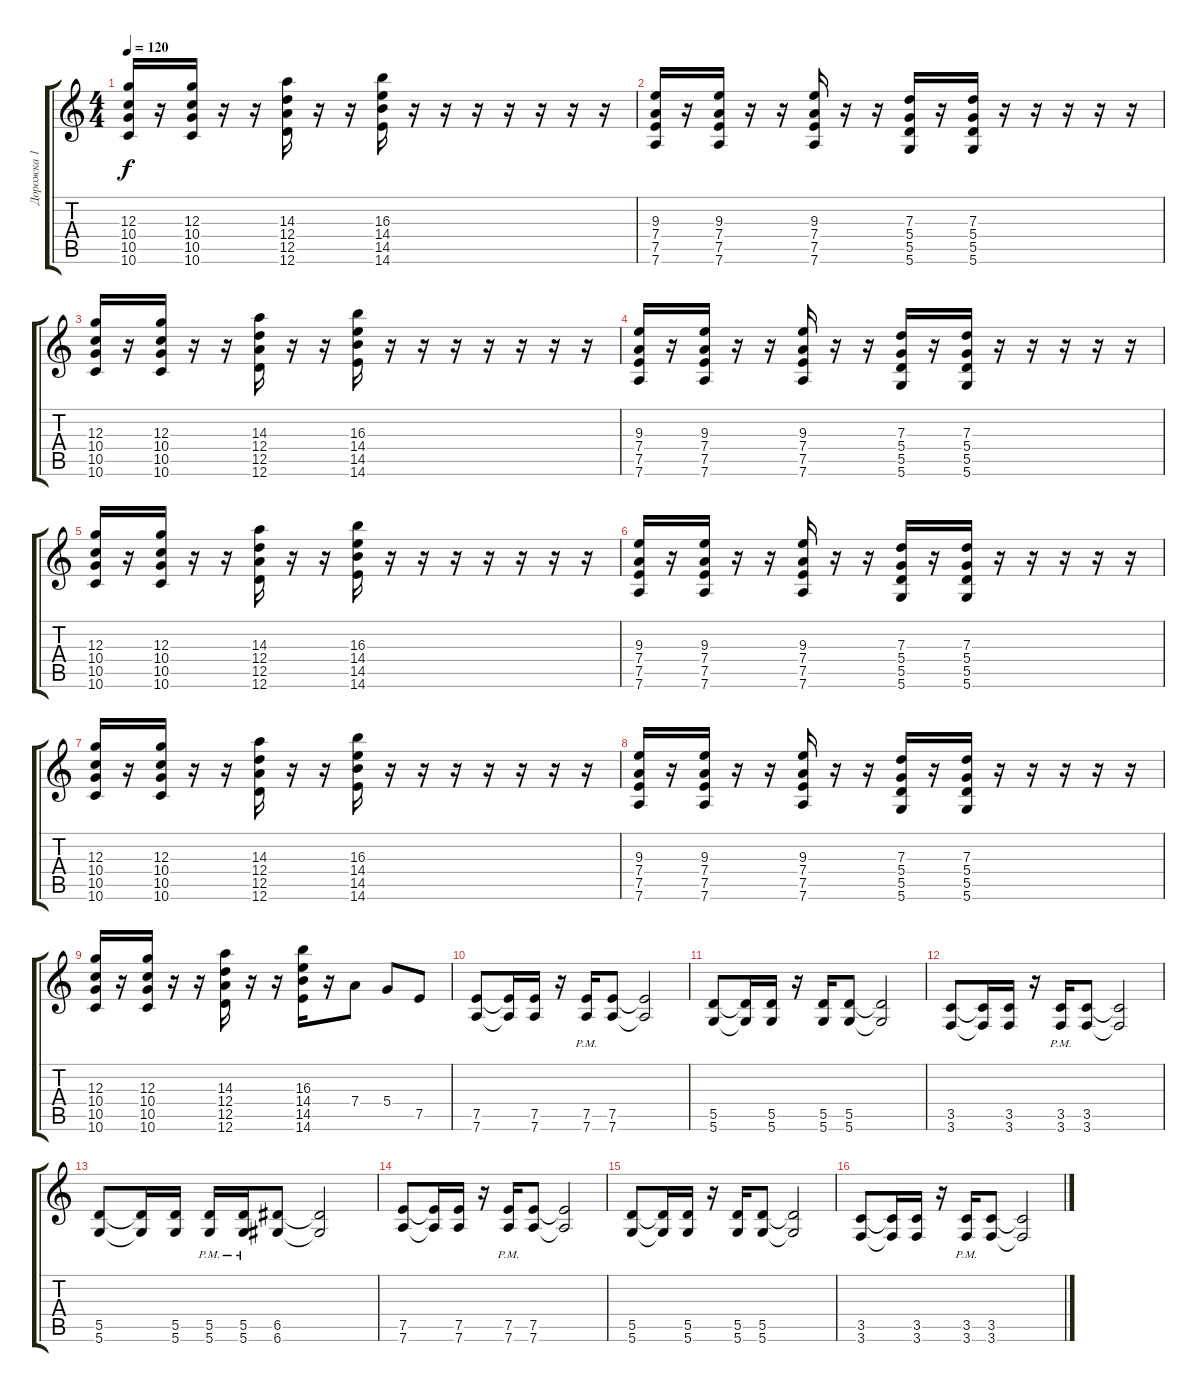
\track ("Дорожка 1" "Дорожка 1") {instrument distortionguitar}
\staff {score tabs}
\tuning (E4 B3 G3 D3 A2 D2) {hide}
\ts (4 4)
\tempo 120
\clef g2
\ks c
(12.3 10.4 10.5 10.6).16{dy f} r.16 (12.3 10.4 10.5 10.6).16 r.16 r.16 (14.3 12.4 12.5 12.6).16 r.16 r.16 (16.3 14.4 14.5 14.6).16 r.16 r.16 r.16 r.16 r.16 r.16 r.16 |
(9.3 7.4 7.5 7.6).16 r.16 (9.3 7.4 7.5 7.6).16 r.16 r.16 (9.3 7.4 7.5 7.6).16 r.16 r.16 (7.3 5.4 5.5 5.6).16 r.16 (7.3 5.4 5.5 5.6).16 r.16 r.16 r.16 r.16 r.16 |
(12.3 10.4 10.5 10.6).16 r.16 (12.3 10.4 10.5 10.6).16 r.16 r.16 (14.3 12.4 12.5 12.6).16 r.16 r.16 (16.3 14.4 14.5 14.6).16 r.16 r.16 r.16 r.16 r.16 r.16 r.16 |
(9.3 7.4 7.5 7.6).16 r.16 (9.3 7.4 7.5 7.6).16 r.16 r.16 (9.3 7.4 7.5 7.6).16 r.16 r.16 (7.3 5.4 5.5 5.6).16 r.16 (7.3 5.4 5.5 5.6).16 r.16 r.16 r.16 r.16 r.16 |
(12.3 10.4 10.5 10.6).16 r.16 (12.3 10.4 10.5 10.6).16 r.16 r.16 (14.3 12.4 12.5 12.6).16 r.16 r.16 (16.3 14.4 14.5 14.6).16 r.16 r.16 r.16 r.16 r.16 r.16 r.16 |
(9.3 7.4 7.5 7.6).16 r.16 (9.3 7.4 7.5 7.6).16 r.16 r.16 (9.3 7.4 7.5 7.6).16 r.16 r.16 (7.3 5.4 5.5 5.6).16 r.16 (7.3 5.4 5.5 5.6).16 r.16 r.16 r.16 r.16 r.16 |
(12.3 10.4 10.5 10.6).16 r.16 (12.3 10.4 10.5 10.6).16 r.16 r.16 (14.3 12.4 12.5 12.6).16 r.16 r.16 (16.3 14.4 14.5 14.6).16 r.16 r.16 r.16 r.16 r.16 r.16 r.16 |
(9.3 7.4 7.5 7.6).16 r.16 (9.3 7.4 7.5 7.6).16 r.16 r.16 (9.3 7.4 7.5 7.6).16 r.16 r.16 (7.3 5.4 5.5 5.6).16 r.16 (7.3 5.4 5.5 5.6).16 r.16 r.16 r.16 r.16 r.16 |
(12.3 10.4 10.5 10.6).16 r.16 (12.3 10.4 10.5 10.6).16 r.16 r.16 (14.3 12.4 12.5 12.6).16 r.16 r.16 (16.3 14.4 14.5 14.6).16 r.16 7.4.8{balance 8 instrument overdrivenguitar} 5.4.8 7.5.8 |
(7.5 7.6).8 (7.5{t} 7.6{t}).16 (7.5 7.6).16 r.16 (7.5{pm} 7.6).16 (7.5 7.6).8 (7.5{t} 7.6{t}).2 |
(5.5 5.6).8 (5.5{t} 5.6{t}).16 (5.5 5.6).16 r.16 (5.5 5.6).16 (5.5 5.6).8 (5.5{t} 5.6{t}).2 |
(3.5 3.6).8 (3.5{t} 3.6{t}).16 (3.5 3.6).16 r.16 (3.5{pm} 3.6{pm}).16 (3.5 3.6).8 (3.5{t} 3.6{t}).2 |
(5.5 5.6).8 (5.5{t} 5.6{t}).16 (5.5 5.6).16 (5.5{pm} 5.6{pm}).16 (5.5{pm} 5.6{pm}).16 (6.5 6.6).8 (6.5{t} 6.6{t}).2 |
(7.5 7.6).8 (7.5{t} 7.6{t}).16 (7.5 7.6).16 r.16 (7.5{pm} 7.6).16 (7.5 7.6).8 (7.5{t} 7.6{t}).2 |
(5.5 5.6).8 (5.5{t} 5.6{t}).16 (5.5 5.6).16 r.16 (5.5 5.6).16 (5.5 5.6).8 (5.5{t} 5.6{t}).2 |
(3.5 3.6).8 (3.5{t} 3.6{t}).16 (3.5 3.6).16 r.16 (3.5{pm} 3.6{pm}).16 (3.5 3.6).8 (3.5{t} 3.6{t}).2
